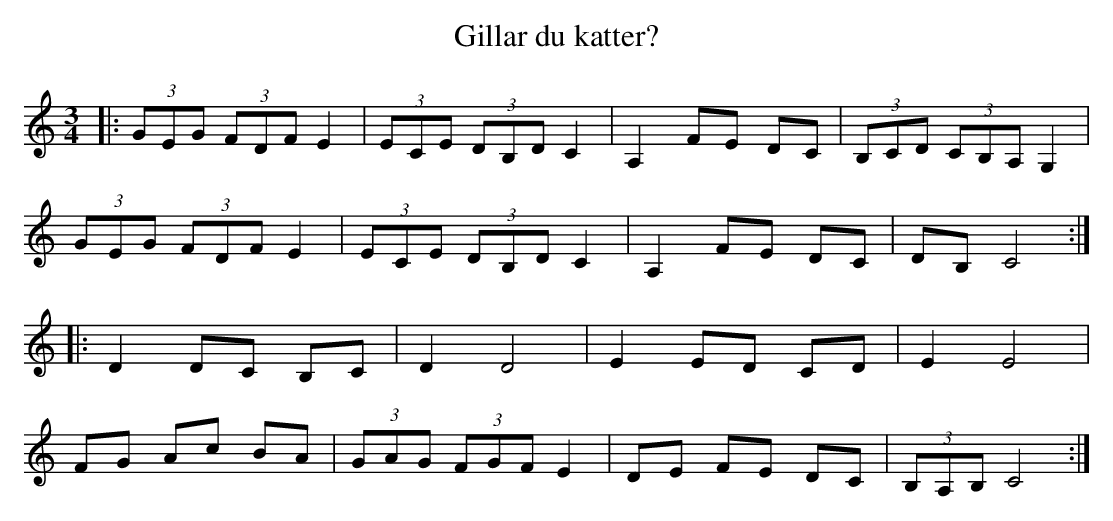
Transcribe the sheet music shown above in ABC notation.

X:1
T:Gillar du katter?
M:3/4
L:1/8
K:C
|: (3GEG (3FDF E2 | (3ECE (3DB,D C2 | A,2 FE DC | (3B,CD (3CB,A, G,2 |
(3GEG (3FDF E2 | (3ECE (3DB,D C2 | A,2 FE DC | DB, C4 :|
|: D2 DC B,C | D2 D4 | E2 ED CD | E2 E4 |
FG Ac BA | (3GAG (3FGF E2 | DE FE DC | (3B,A,B, C4 :|
